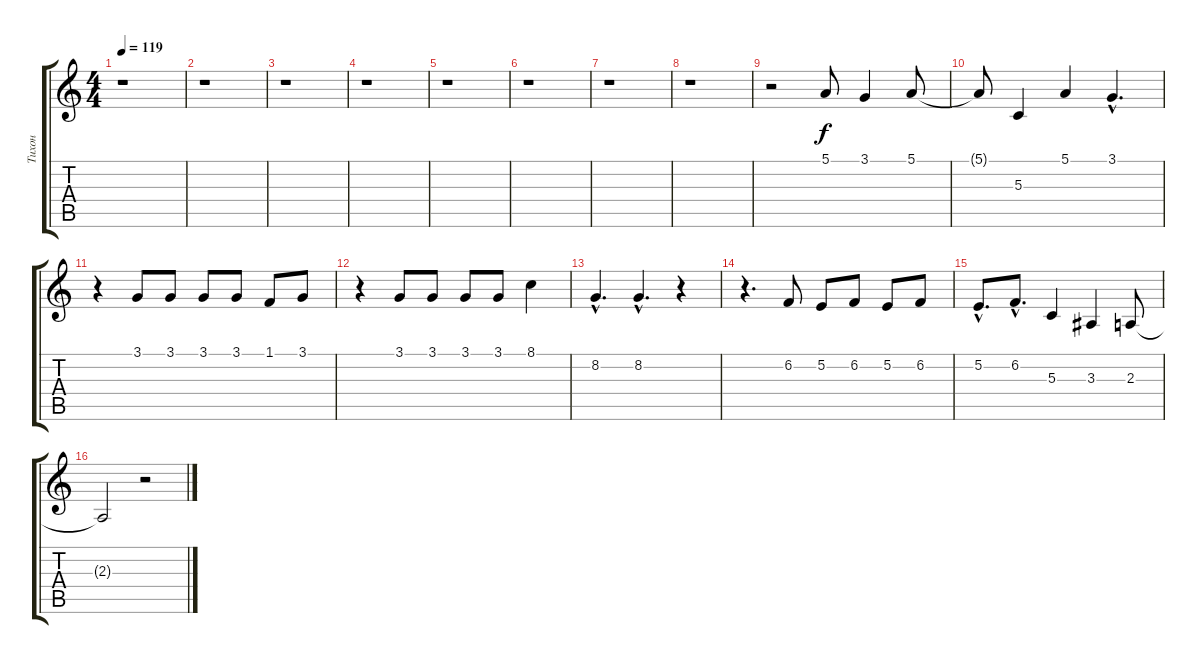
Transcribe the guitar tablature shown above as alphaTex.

\track ("Тихон" "Тихон") {instrument tenorsax}
\staff {score tabs}
\tuning (E4 B3 G3 D3 A2 E2) {hide}
\ts (4 4)
\tempo 119
\clef g2
\ks c
r.1{dy f instrument tenorsax} |
r.1 |
r.1 |
r.1 |
r.1 |
r.1 |
r.1 |
r.1 |
r.2 5.1.8 3.1.4 5.1.8 |
5.1{t}.8 5.3.4 5.1.4 3.1{hac}.4{d} |
r.4 3.1.8 3.1.8 3.1.8 3.1.8 1.1.8 3.1.8 |
r.4 3.1.8 3.1.8 3.1.8 3.1.8 8.1.4 |
8.2{hac}.4{d} 8.2{hac}.4{d} r.4 |
r.4{d} 6.2.8 5.2.8 6.2.8 5.2.8 6.2.8 |
5.2{hac}.8{d} 6.2{hac}.8{d} 5.3.4 3.3.4 2.3.8 |
2.3{t}.2 r.2
